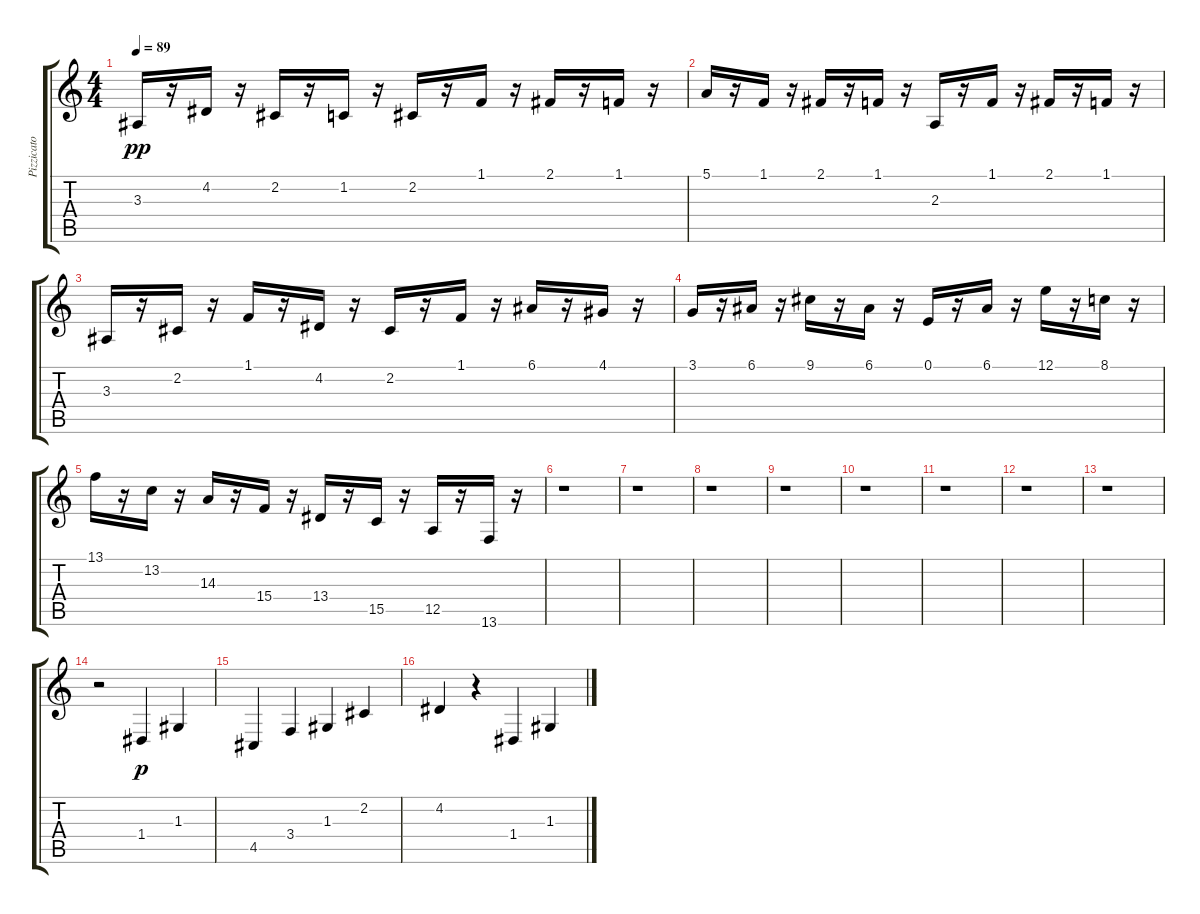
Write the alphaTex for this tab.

\track ("Pizzicato violins" "Pizzicato ") {instrument pizzicatostrings}
\staff {score tabs}
\tuning (E4 B3 G3 D3 A2 E2) {hide}
\ts (4 4)
\tempo 89
\clef g2
\ks c
3.3.16{dy pp} r.16 4.2.16 r.16 2.2.16 r.16 1.2.16 r.16 2.2.16 r.16 1.1.16 r.16 2.1.16 r.16 1.1.16 r.16 |
5.1.16 r.16 1.1.16 r.16 2.1.16 r.16 1.1.16 r.16 2.3.16 r.16 1.1.16 r.16 2.1.16 r.16 1.1.16 r.16 |
3.3.16 r.16 2.2.16 r.16 1.1.16 r.16 4.2.16 r.16 2.2.16 r.16 1.1.16 r.16 6.1.16 r.16 4.1.16 r.16 |
3.1.16 r.16 6.1.16 r.16 9.1.16 r.16 6.1.16 r.16 0.1.16 r.16 6.1.16 r.16 12.1.16 r.16 8.1.16 r.16 |
13.1.16 r.16 13.2.16 r.16 14.3.16 r.16 15.4.16 r.16 13.4.16 r.16 15.5.16 r.16 12.5.16 r.16 13.6.16 r.16 |
r.1 |
r.1 |
r.1 |
r.1 |
r.1 |
r.1 |
r.1 |
r.1 |
r.2 1.4.4{dy p} 1.3.4 |
4.5.4 3.4.4 1.3.4 2.2.4 |
4.2.4 r.4 1.4.4 1.3.4
